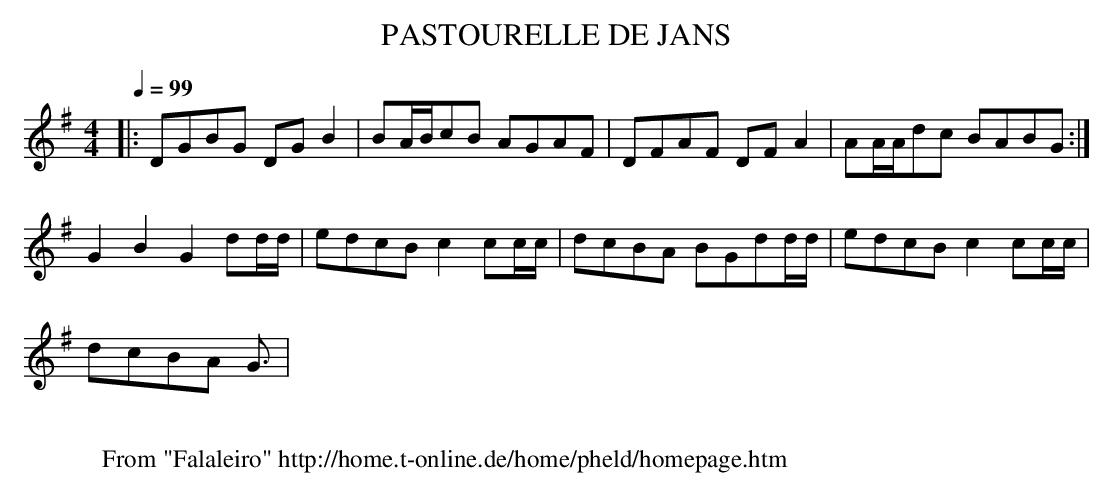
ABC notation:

X:1
T:PASTOURELLE DE JANS
M:4/4
L:1/8
Q:1/4=99
K:G
|:DGBG DGB2|BA/2B/2cB AGAF|DFAF DFA2|AA/2A/2dc BABG:|
G2B2 G2dd/2d/2|edcB c2cc/2c/2|dcBA BGdd/2d/2|edcB c2cc/2c/2|
dcBA G3/2|
W:
W: From "Falaleiro" http://home.t-online.de/home/pheld/homepage.htm
